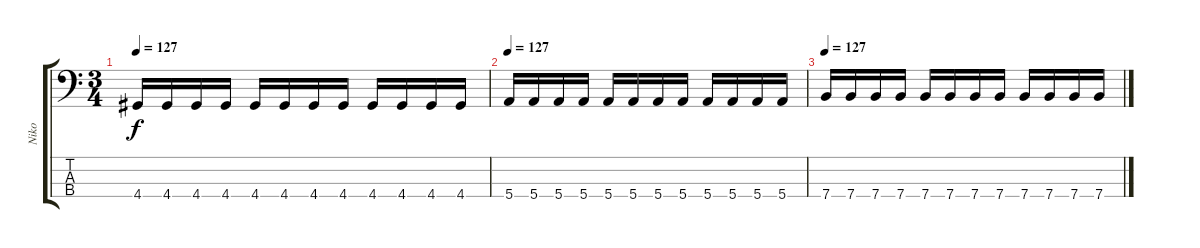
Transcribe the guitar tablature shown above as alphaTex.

\track ("Niko" "Niko") {instrument electricbassfinger}
\staff {score tabs}
\tuning (G2 D2 A1 E1) {hide}
\ts (3 4)
\tempo 127
\clef f4
\ks c
4.4.16{dy f} 4.4.16 4.4.16 4.4.16 4.4.16 4.4.16 4.4.16 4.4.16 4.4.16 4.4.16 4.4.16 4.4.16 |
\tempo 127
5.4.16 5.4.16 5.4.16 5.4.16 5.4.16 5.4.16 5.4.16 5.4.16 5.4.16 5.4.16 5.4.16 5.4.16 |
\tempo 127
7.4.16 7.4.16 7.4.16 7.4.16 7.4.16 7.4.16 7.4.16 7.4.16 7.4.16 7.4.16 7.4.16 7.4.16
